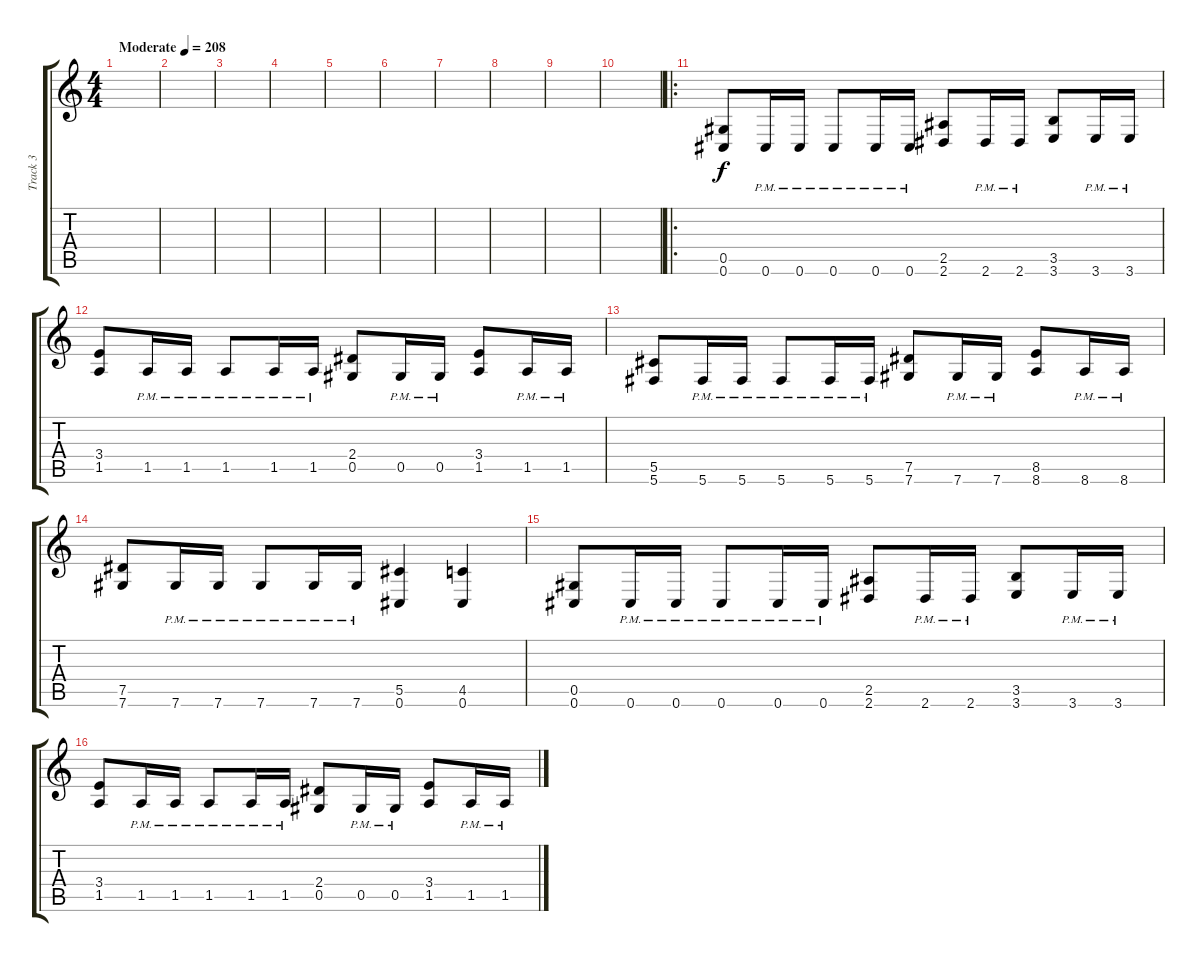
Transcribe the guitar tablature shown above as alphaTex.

\track ("Track 3" "Track 3") {instrument distortionguitar}
\staff {score tabs}
\tuning (Eb4 Bb3 Gb3 Db3 Ab2 Db2) {hide}
\ts (4 4)
\tempo (208 "Moderate")
\clef g2
\ks c
|
|
|
|
|
|
|
|
|
|
\ro
(0.5 0.6).8 0.6{pm}.16 0.6{pm}.16 0.6{pm}.8 0.6{pm}.16 0.6{pm}.16 (2.5 2.6).8 2.6{pm}.16 2.6{pm}.16 (3.5 3.6).8 3.6{pm}.16 3.6{pm}.16 |
(3.4 1.5).8 1.5{pm}.16 1.5{pm}.16 1.5{pm}.8 1.5{pm}.16 1.5{pm}.16 (2.4 0.5).8 0.5{pm}.16 0.5{pm}.16 (3.4 1.5).8 1.5{pm}.16 1.5{pm}.16 |
(5.5 5.6).8 5.6{pm}.16 5.6{pm}.16 5.6{pm}.8 5.6{pm}.16 5.6{pm}.16 (7.5 7.6).8 7.6{pm}.16 7.6{pm}.16 (8.5 8.6).8 8.6{pm}.16 8.6{pm}.16 |
(7.5 7.6).8 7.6{pm}.16 7.6{pm}.16 7.6{pm}.8 7.6{pm}.16 7.6{pm}.16 (5.5 0.6).4 (4.5 0.6).4 |
(0.5 0.6).8 0.6{pm}.16 0.6{pm}.16 0.6{pm}.8 0.6{pm}.16 0.6{pm}.16 (2.5 2.6).8 2.6{pm}.16 2.6{pm}.16 (3.5 3.6).8 3.6{pm}.16 3.6{pm}.16 |
(3.4 1.5).8 1.5{pm}.16 1.5{pm}.16 1.5{pm}.8 1.5{pm}.16 1.5{pm}.16 (2.4 0.5).8 0.5{pm}.16 0.5{pm}.16 (3.4 1.5).8 1.5{pm}.16 1.5{pm}.16
